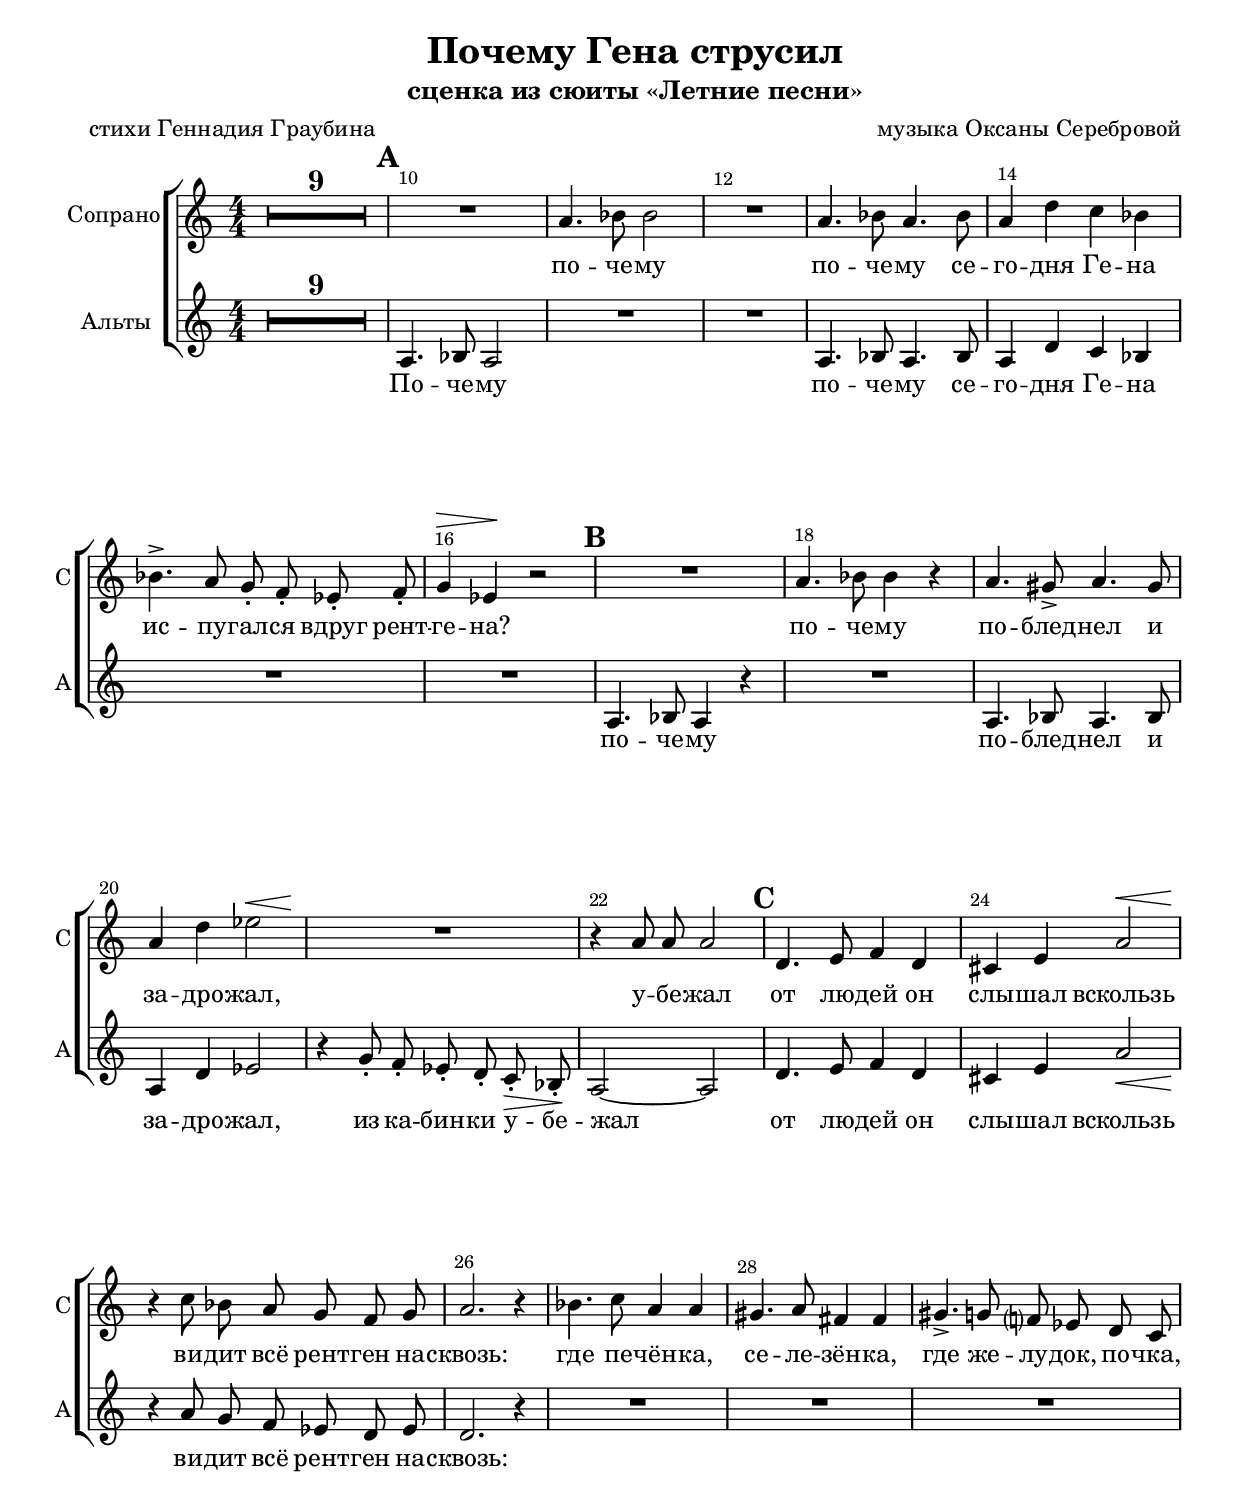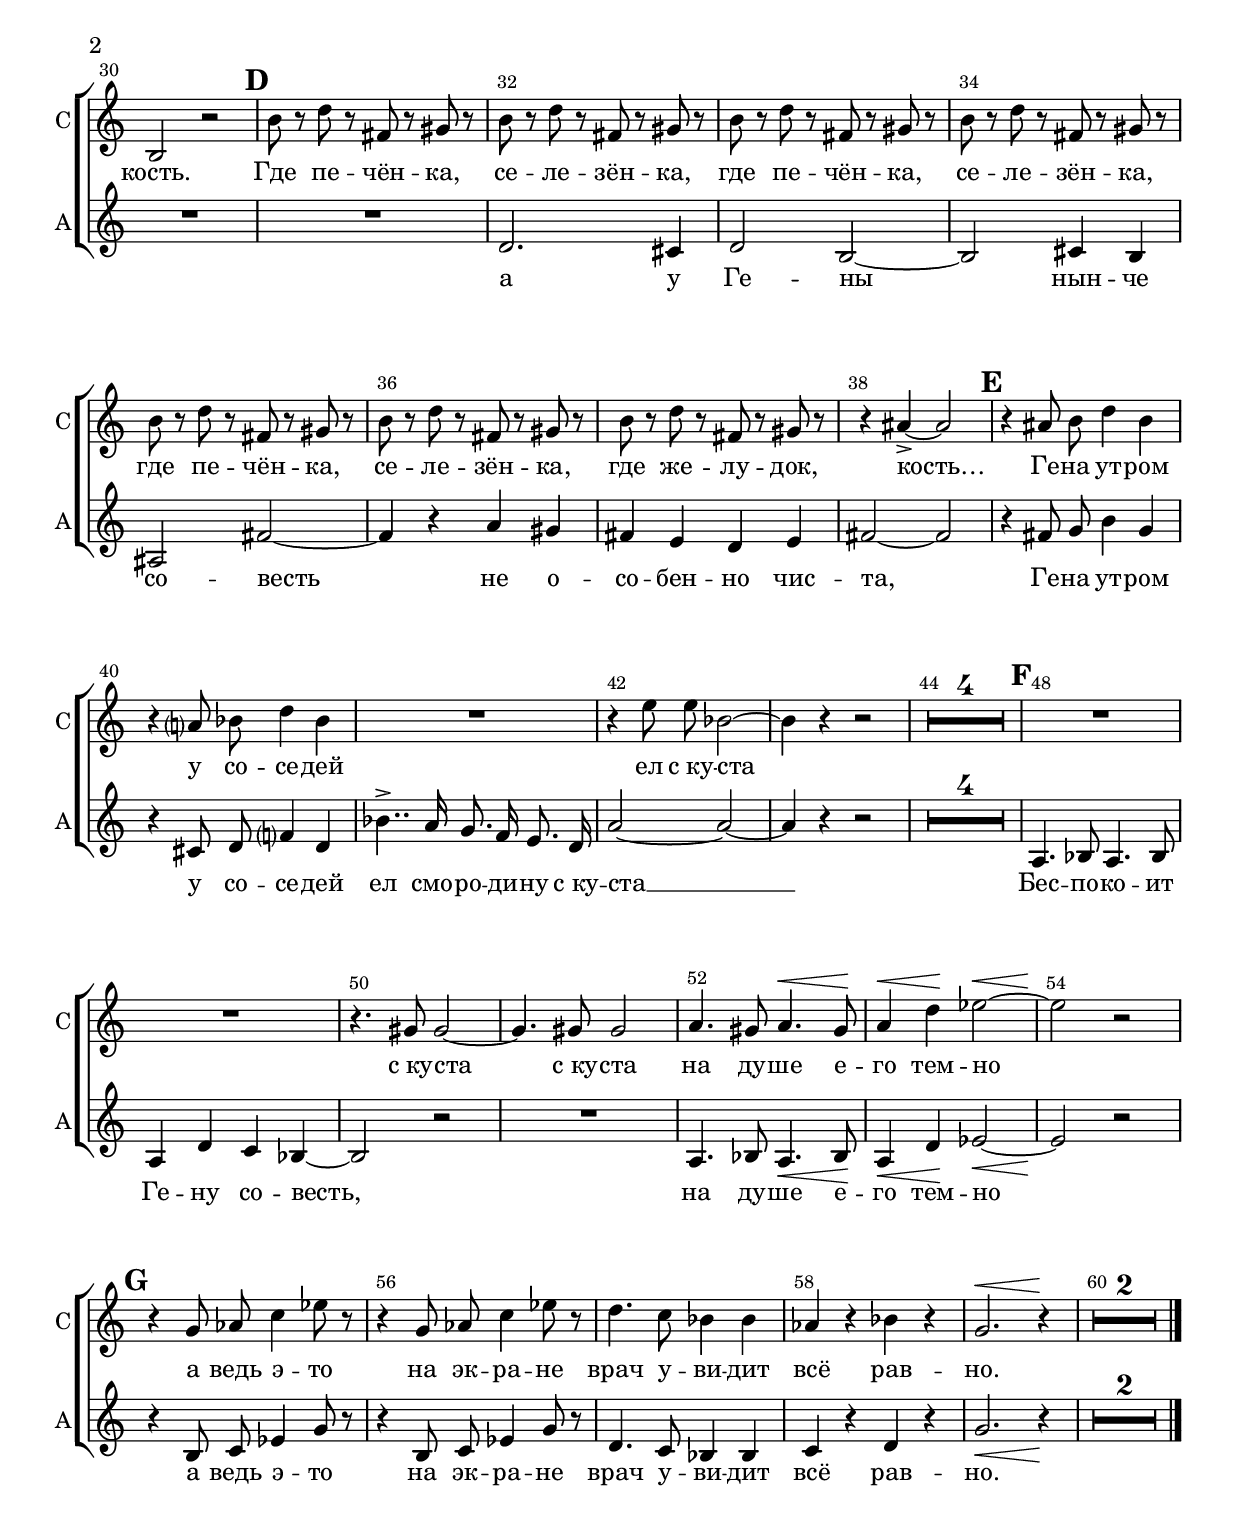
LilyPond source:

\version "2.22"

% закомментируйте строку ниже, чтобы получался pdf с навигацией
#(ly:set-option 'point-and-click #f)
#(ly:set-option 'midi-extension "mid")
#(set-default-paper-size "a4")
%#(set-global-staff-size 18)

\header {
  title = "Почему Гена струсил"
  subtitle = "сценка из сюиты «Летние песни»"
  composer = "музыка Оксаны Серебровой"
  poet = "стихи Геннадия Граубина"
  % Удалить строку версии LilyPond 
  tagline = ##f
}

circlemarks = {  \set Score.markFormatter = #format-mark-circle-numbers }

%make visible number of every 2-nd bar
secondbar = {
  \override Score.BarNumber.break-visibility = #end-of-line-invisible
  \override Score.BarNumber.X-offset = #1
  \override Score.BarNumber.self-alignment-X = #LEFT
  \set Score.barNumberVisibility = #(every-nth-bar-number-visible 2)
}

global = {
  \key a \minor
  \time 4/4
  \numericTimeSignature
  \autoBeamOff
  \set Score.skipBars = ##t
  \override MultiMeasureRest.expand-limit = #1
  \secondbar
  \circlemarks
}



%use this as temporary line break
abr = { \break }

% uncommend next line when finished
abr = {}

%once hide accidental (runaround for cadenza
nat = { \once \hide Accidental }

sopvoice = \relative c'' {
  \global
  \dynamicUp
  \secondbar  
  R1*9
  \mark \default
  R1 |
  a4. bes8 bes2 |
  R1 |
  a4. bes8 a4. bes8 |
  a4 d c bes | \abr
  
  bes4.-> a8 g-. f-. es-. f-. |
  g4\> es\! r2 |
  \mark \default R1 |
  a4. bes8 bes4 r | \abr
  
  a4. gis8-> a4. gis8 |
  a4 d << es2 {s8\< s4 s8\! } >>|
  R1
  r4 a,8 a a2 |
  \mark \default
  d,4. e8 f4 d |
  cis e a2\< |
  r4\! c8 bes a g f g |
  a2. r4 |
  bes4. c8 a4 a | \abr
  
  gis4. a8 fis4 fis |
  gis4.-> g8 f es d c |
  b2 r |
  \mark \default
  b'8 r d r fis, r gis r | \abr
  
  b r d r fis, r gis r |
  b r d r fis, r gis r |
  b r d r fis, r gis r |
  b r d r fis, r gis r | \abr
  
  b r d r fis, r gis r |
  b r d r fis, r gis r |
  r4 ais->~ ais2 |
  \mark \default
  r4 ais8 b d4 b | \abr
  
  r4 a8 bes d4 bes |
  R1
  r4 e8 e bes2~ |
  bes4 r r2 | \abr
  
  R1*4 |
  \mark \default R1 | \abr
  
  R1 |
  r4. gis8 gis2~ |
  gis4. gis8 gis2 |
  a4. gis8 a4.\< gis8\! |
  a4\< d\! es2~\< | \abr
  
  es2\! r2 |
  \mark \default
  r4 g,8 as c4 es8 r |
  r4 g,8 as c4 es8 r |
  d4. c8 bes4 bes | \abr
  
  as4 r bes r |
  g2.\< r4\! R1*2
  
 \bar "|."
}

altvoice = \relative c' {
  \global
  \dynamicDown  
 R1*9
 \mark \default
 a4. bes8 a2 |
 R1*2 |
 a4. bes8 a4. bes8 |
 a4 d c bes | \abr
 
 R1*2 |
 \mark \default
 a4. bes8 a4 r |
 R1 | \abr
 
 a4. bes8 a4. bes8 |
 a4 d es2 |
 r4 g8-. f-. es-. d-. c-.\> bes-.\! |
 a2~ a | \abr
 
 \mark \default
 d4. e8 f4 d |
 cis e a2\< |
 r4\! a8 g f es d es |
 d2. r4 |
 R1 | \abr
 
 R1*3 |
 \mark \default R1 | \abr
 
 d2. cis4 |
 d2 b~ |
 b cis4 b |
 ais2 fis'~ | \abr
 
 fis4 r a gis |
 fis e d e |
 fis2~ fis |
 
 \mark \default
 r4 fis8 g b4 g | \abr
 
 r4 cis,8 d f4 d |
 bes'4..-> a16 g8. f16 e8. d16 |
 a'2~ a~ |
 a4 r r2 | \abr
 
 R1*4 |
 \mark \default a,4. bes8 a4. bes8 | \abr
 
 a4 d c bes~ |
 bes2 r |
 R1 |
 a4. bes8 a4.\< bes8\! |
 a4\< d\! es2~\< | \abr
 
 es2\! r |
 \mark \default r4 b8 c es4 g8 r |
 r4 b,8 c es4 g8 r |
 d4. c8 bes4 bes | \abr
 
 c4 r d r |
 g2.\< r4\! |
 R1*2
 
  \bar "|."
}



lyricscore = \lyricmode {
  %\set stanza = "1. " 
  по -- че -- му по -- че -- му се -- го -- дня Ге -- на
  ис -- пу -- гал -- ся вдруг рент -- ге -- на? по -- че -- му
  по -- блед -- нел и за -- дро -- жал, у -- бе -- жал
  
  от лю -- дей он слы -- шал вскользь ви -- дит всё рент -- ген на -- сквозь: где пе -- чён -- ка,
  се -- ле -- зён -- ка, где же -- лу -- док, по -- чка, кость. Где пе -- чён -- ка,
  се -- ле -- зён -- ка, где пе -- чён -- ка, се -- ле -- зён -- ка, где пе -- чён -- ка,
  се -- ле -- зён -- ка, где же -- лу -- док, кость…
  Ге -- на ут -- ром
  
  у со -- се -- дей ел с_ку -- ста
  с_ку -- ста с_ку -- ста на ду -- ше е -- го тем -- но
  а ведь э -- то на эк -- ра -- не врач у -- ви -- дит
  всё рав -- но.
  
}

lyricscorea = \lyricmode {
  %\set stanza = "1. " 
  По -- че -- му
  по -- че -- му се -- го -- дня Ге -- на
  
  по -- че -- му
  по -- блед -- нел и за -- дро -- жал, из ка -- бин -- ки у -- бе -- жал
    от лю -- дей он слы -- шал вскользь ви -- дит всё рент -- ген на -- сквозь:
  а у Ге -- ны нын -- че со -- весть
  не о -- со -- бен -- но чис -- та, Ге -- на ут -- ром
  
  у со -- се -- дей ел смо -- ро -- ди -- ну с_ку -- ста __
  Бес -- по -- ко -- ит 
  Ге -- ну со -- весть, на ду -- ше е -- го тем -- но
  а ведь э -- то на эк -- ра -- не врач у -- ви -- дит
  всё рав -- но.
}


\bookpart {
  \paper {
    top-margin = 15
    left-margin = 15
    right-margin = 10
    bottom-margin = 35
    indent = 15
    
    ragged-last-bottom = ##f
  }
  \score {
 %     \transpose es f {
    \new ChoirStaff <<
      \new Staff = "upstaff" \with {
        instrumentName = "Сопрано"
        shortInstrumentName = "С"
      } <<
        \new Voice = "soprano" { \oneVoice \sopvoice }
      >> 
      
      \new Lyrics \lyricsto "soprano" { \lyricscore }
      
     \new Staff = "downlstaff" \with {
        instrumentName = "Альты"
        shortInstrumentName = "А"
      } <<
        \new Voice  = "alto" { \oneVoice \altvoice }
      >> 
      
            \new Lyrics \lyricsto "alto" { \lyricscorea }

      
      % or: \new Lyrics \lyricsto "soprano" { \lyricscore }
      % alternative lyrics above up staff
      %\new Lyrics \with {alignAboveContext = "upstaff"} \lyricsto "soprano" \lyricst
    >>
 %     }  % transposeµ
    \layout { 
      \context {
        \Score
%         \override BarNumber.break-visibility = #end-of-line-invisible
%          \override BarNumber.self-alignment-X = #LEFT
%          \override BarNumber.stencil  = #(make-stencil-boxer 0.1 0.25 ly:text-interface::print)
%          barNumberVisibility = #all-bar-numbers-visible
%          barNumberVisibility = #(every-nth-bar-number-visible 2)
}
      \context {
        \Staff
        \accidentalStyle modern-voice-cautionary
        % удаляем обозначение темпа из общего плана
        %  \remove "Time_signature_engraver"
        %  \remove "Bar_number_engraver"
        %\RemoveEmptyStaves
        %\override VerticalAxisGroup.remove-first = ##t
      }
      %Metronome_mark_engraver
    }
  }
  
 
}

\bookpart {
  \score {
    \unfoldRepeats
 %     \transpose es f {
    \new ChoirStaff <<
      \new Staff = "upstaff" \with {
        instrumentName = "Хор"
        shortInstrumentName = "Х"
        midiInstrument = "voice oohs"
      } <<
        \new Voice = "soprano" { \voiceOne \sopvoice }
        \new Voice  = "alto" { \voiceTwo \altvoice }
      >> 
      
      \new Lyrics \lyricsto "soprano" { \lyricscore }
      
    >>
%      }  % transposeµ
    \midi {
      \tempo 4=90
    }
  }
}
